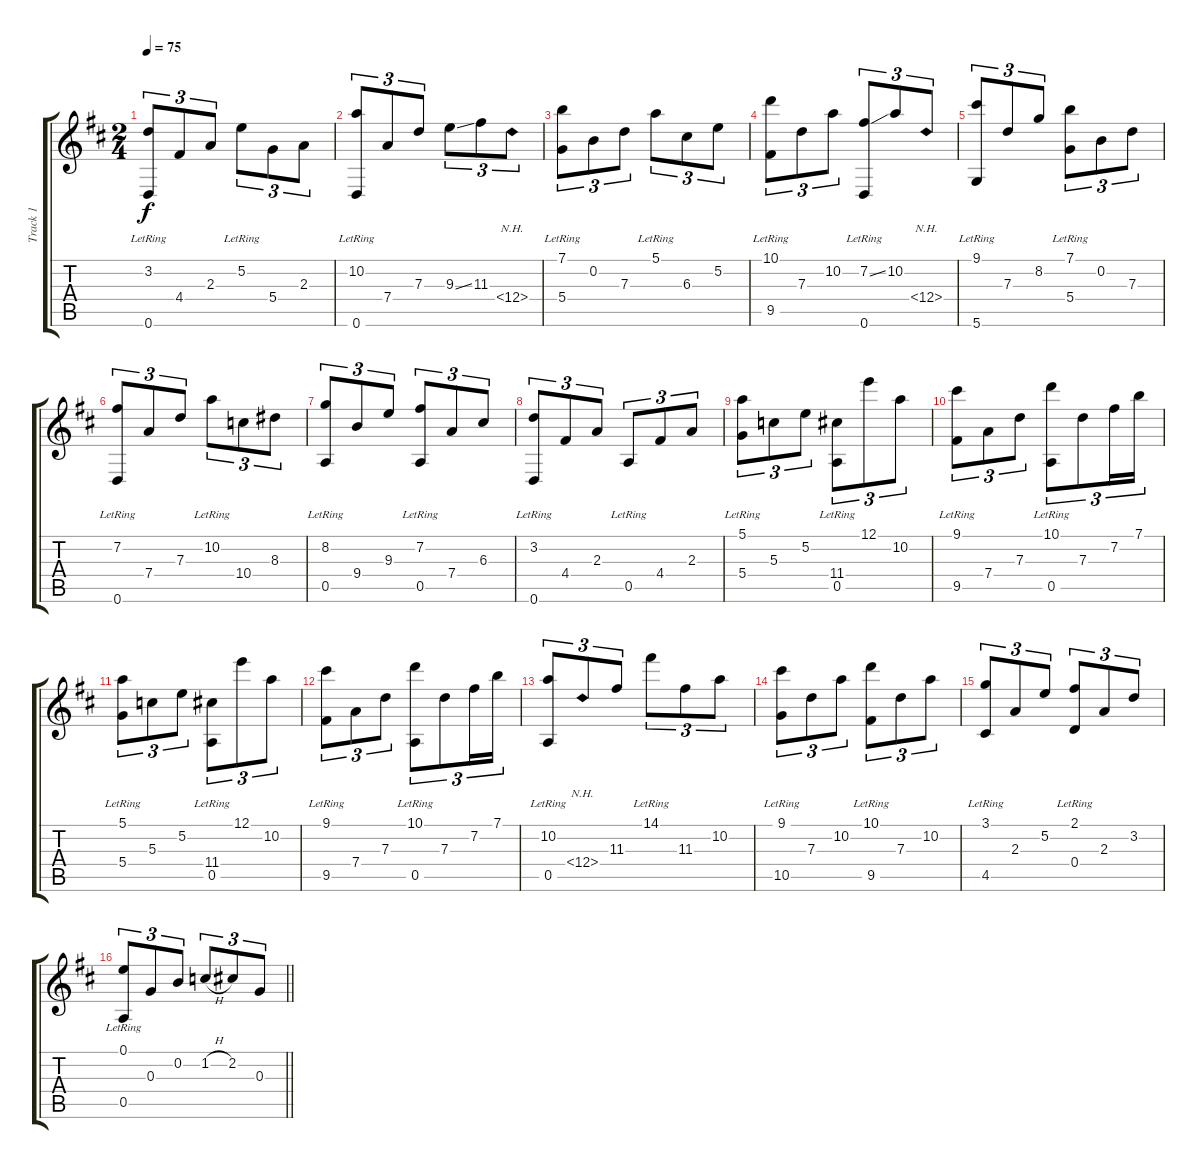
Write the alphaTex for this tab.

\track ("Track 1" "Track 1") {instrument acousticguitarnylon}
\staff {score tabs}
\tuning (E4 B3 G3 D3 A2 D2) {hide}
\ts (2 4)
\tempo 75
\clef g2
\ks d
(3.2{lr} 0.6{lr}).8{tu (3 2) dy f} 4.4.8{tu (3 2)} 2.3.8{tu (3 2)} 5.2{lr}.8{tu (3 2)} 5.4.8{tu (3 2)} 2.3.8{tu (3 2)} |
(10.2{lr} 0.6{lr}).8{tu (3 2)} 7.4.8{tu (3 2)} 7.3.8{tu (3 2)} 9.3{ss}.8{tu (3 2)} 11.3.8{tu (3 2)} 12.4{nh}.8{tu (3 2)} |
(7.1{lr} 5.4{lr}).8{tu (3 2)} 0.2.8{tu (3 2)} 7.3.8{tu (3 2)} 5.1{lr}.8{tu (3 2)} 6.3.8{tu (3 2)} 5.2.8{tu (3 2)} |
(10.1{lr} 9.5{lr}).8{tu (3 2)} 7.3.8{tu (3 2)} 10.2.8{tu (3 2)} (7.2{ss} 0.6{lr}).8{tu (3 2)} 10.2.8{tu (3 2)} 12.4{nh}.8{tu (3 2)} |
(9.1{lr} 5.6{lr}).8{tu (3 2)} 7.3.8{tu (3 2)} 8.2.8{tu (3 2)} (7.1{lr} 5.4{lr}).8{tu (3 2)} 0.2.8{tu (3 2)} 7.3.8{tu (3 2)} |
(7.2{lr} 0.6{lr}).8{tu (3 2)} 7.4.8{tu (3 2)} 7.3.8{tu (3 2)} 10.2{lr}.8{tu (3 2)} 10.4.8{tu (3 2)} 8.3.8{tu (3 2)} |
(8.2{lr} 0.5{lr}).8{tu (3 2)} 9.4.8{tu (3 2)} 9.3.8{tu (3 2)} (7.2{lr} 0.5{lr}).8{tu (3 2)} 7.4.8{tu (3 2)} 6.3.8{tu (3 2)} |
(3.2{lr} 0.6{lr}).8{tu (3 2)} 4.4.8{tu (3 2)} 2.3.8{tu (3 2)} 0.5{lr}.8{tu (3 2)} 4.4.8{tu (3 2)} 2.3.8{tu (3 2)} |
(5.1{lr} 5.4{lr}).8{tu (3 2)} 5.3.8{tu (3 2)} 5.2.8{tu (3 2)} (11.4{lr} 0.5{lr}).8{tu (3 2)} 12.1.8{tu (3 2)} 10.2.8{tu (3 2)} |
(9.1{lr} 9.5{lr}).8{tu (3 2)} 7.4.8{tu (3 2)} 7.3.8{tu (3 2)} (10.1{lr} 0.5{lr}).8{tu (3 2)} 7.3.8{tu (3 2)} 7.2.16{tu (3 2)} 7.1.16{tu (3 2)} |
(5.1{lr} 5.4{lr}).8{tu (3 2)} 5.3.8{tu (3 2)} 5.2.8{tu (3 2)} (11.4{lr} 0.5{lr}).8{tu (3 2)} 12.1.8{tu (3 2)} 10.2.8{tu (3 2)} |
(9.1{lr} 9.5{lr}).8{tu (3 2)} 7.4.8{tu (3 2)} 7.3.8{tu (3 2)} (10.1{lr} 0.5{lr}).8{tu (3 2)} 7.3.8{tu (3 2)} 7.2.16{tu (3 2)} 7.1.16{tu (3 2)} |
(10.2{lr} 0.5{lr}).8{tu (3 2)} 12.4{nh}.8{tu (3 2)} 11.3.8{tu (3 2)} 14.1{lr}.8{tu (3 2)} 11.3.8{tu (3 2)} 10.2.8{tu (3 2)} |
(9.1{lr} 10.5{lr}).8{tu (3 2)} 7.3.8{tu (3 2)} 10.2.8{tu (3 2)} (10.1{lr} 9.5{lr}).8{tu (3 2)} 7.3.8{tu (3 2)} 10.2.8{tu (3 2)} |
(3.1{lr} 4.5{lr}).8{tu (3 2)} 2.3.8{tu (3 2)} 5.2.8{tu (3 2)} (2.1{lr} 0.4{lr}).8{tu (3 2)} 2.3.8{tu (3 2)} 3.2.8{tu (3 2)} |
\barLineRight lightlight
(0.1{lr} 0.5{lr}).8{tu (3 2)} 0.3.8{tu (3 2)} 0.2.8{tu (3 2)} 1.2{h}.8{tu (3 2)} 2.2.8{tu (3 2)} 0.3.8{tu (3 2)}
